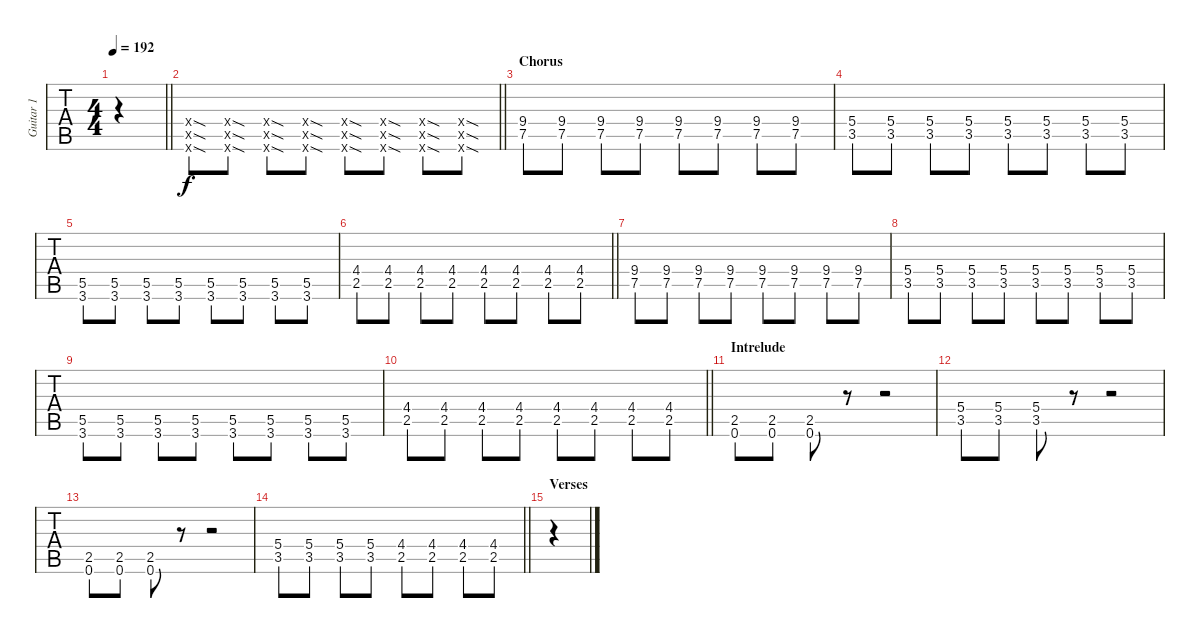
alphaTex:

\track ("Guitar 1" "Guitar 1") {instrument distortionguitar}
\staff {tabs}
\tuning (E4 B3 G3 D3 A2 E2) {hide}
\ts (4 4)
\tempo 192
\clef g2
\barLineRight lightlight
\ks c
|
\barLineRight lightlight
(12.4{sod x} 12.5{sod x} 12.6{sod x}).8 (11.4{sod x} 11.5{sod x} 11.6{sod x}).8 (10.4{sod x} 10.5{sod x} 10.6{sod x}).8 (9.4{sod x} 9.5{sod x} 9.6{sod x}).8 (8.4{sod x} 8.5{sod x} 8.6{sod x}).8 (7.4{sod x} 7.5{sod x} 7.6{sod x}).8 (6.4{sod x} 6.5{sod x} 6.6{sod x}).8 (5.4{sod x} 5.5{sod x} 5.6{sod x}).8 |
\section ("" "Chorus")
(9.4 7.5).8 (9.4 7.5).8 (9.4 7.5).8 (9.4 7.5).8 (9.4 7.5).8 (9.4 7.5).8 (9.4 7.5).8 (9.4 7.5).8 |
(5.4 3.5).8 (5.4 3.5).8 (5.4 3.5).8 (5.4 3.5).8 (5.4 3.5).8 (5.4 3.5).8 (5.4 3.5).8 (5.4 3.5).8 |
(5.5 3.6).8 (5.5 3.6).8 (5.5 3.6).8 (5.5 3.6).8 (5.5 3.6).8 (5.5 3.6).8 (5.5 3.6).8 (5.5 3.6).8 |
\barLineRight lightlight
(4.4 2.5).8 (4.4 2.5).8 (4.4 2.5).8 (4.4 2.5).8 (4.4 2.5).8 (4.4 2.5).8 (4.4 2.5).8 (4.4 2.5).8 |
(9.4 7.5).8 (9.4 7.5).8 (9.4 7.5).8 (9.4 7.5).8 (9.4 7.5).8 (9.4 7.5).8 (9.4 7.5).8 (9.4 7.5).8 |
(5.4 3.5).8 (5.4 3.5).8 (5.4 3.5).8 (5.4 3.5).8 (5.4 3.5).8 (5.4 3.5).8 (5.4 3.5).8 (5.4 3.5).8 |
(5.5 3.6).8 (5.5 3.6).8 (5.5 3.6).8 (5.5 3.6).8 (5.5 3.6).8 (5.5 3.6).8 (5.5 3.6).8 (5.5 3.6).8 |
\barLineRight lightlight
(4.4 2.5).8 (4.4 2.5).8 (4.4 2.5).8 (4.4 2.5).8 (4.4 2.5).8 (4.4 2.5).8 (4.4 2.5).8 (4.4 2.5).8 |
\section ("" "Intrelude")
(2.5 0.6).8 (2.5 0.6).8 (2.5 0.6).8 r.8 r.2 |
(5.4 3.5).8 (5.4 3.5).8 (5.4 3.5).8 r.8 r.2 |
(2.5 0.6).8 (2.5 0.6).8 (2.5 0.6).8 r.8 r.2 |
\barLineRight lightlight
(5.4 3.5).8 (5.4 3.5).8 (5.4 3.5).8 (5.4 3.5).8 (4.4 2.5).8 (4.4 2.5).8 (4.4 2.5).8 (4.4 2.5).8 |
\section ("" "Verses")
